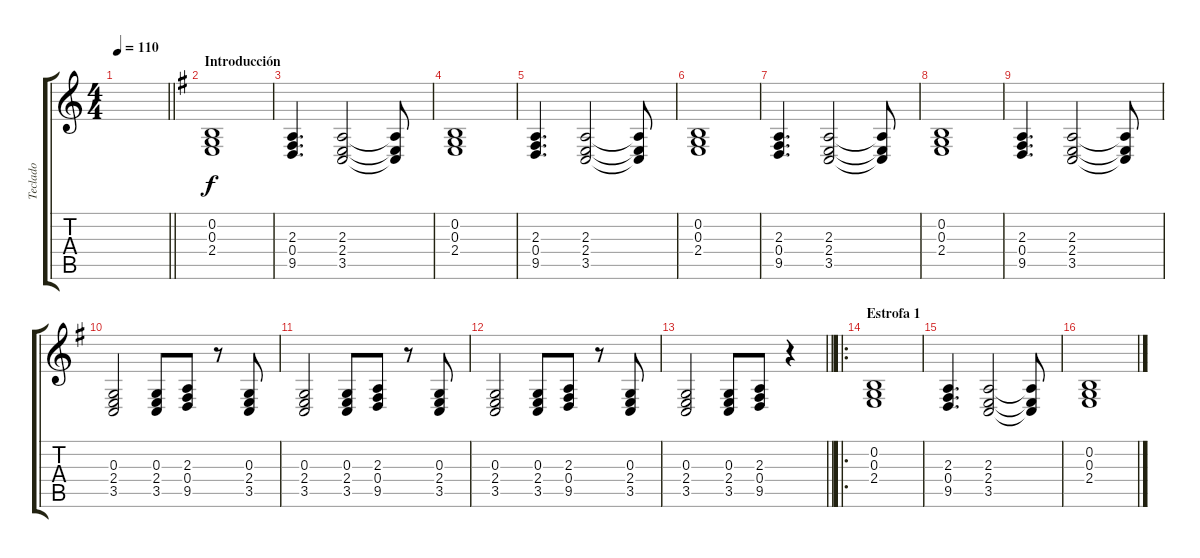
\track ("Teclado" "Teclado") {instrument drawbarorgan}
\staff {score tabs}
\tuning (E4 B3 G3 D3 A2 E2) {hide}
\ts (4 4)
\tempo 110
\clef g2
\barLineRight lightlight
\ks c
|
\section ("" "Introducción")
\ks eminor
(0.2 0.3 2.4).1 |
(2.3 0.4 9.5).4{d} (2.3 2.4 3.5).2 (2.3{t} 2.4{t} 3.5{t}).8 |
(0.2 0.3 2.4).1 |
(2.3 0.4 9.5).4{d} (2.3 2.4 3.5).2 (2.3{t} 2.4{t} 3.5{t}).8 |
(0.2 0.3 2.4).1 |
(2.3 0.4 9.5).4{d} (2.3 2.4 3.5).2 (2.3{t} 2.4{t} 3.5{t}).8 |
(0.2 0.3 2.4).1 |
(2.3 0.4 9.5).4{d} (2.3 2.4 3.5).2 (2.3{t} 2.4{t} 3.5{t}).8 |
(0.3 2.4 3.5).2 (0.3 2.4 3.5).8 (2.3 0.4 9.5).8 r.8 (0.3 2.4 3.5).8 |
(0.3 2.4 3.5).2 (0.3 2.4 3.5).8 (2.3 0.4 9.5).8 r.8 (0.3 2.4 3.5).8 |
(0.3 2.4 3.5).2 (0.3 2.4 3.5).8 (2.3 0.4 9.5).8 r.8 (0.3 2.4 3.5).8 |
\barLineRight lightlight
(0.3 2.4 3.5).2 (0.3 2.4 3.5).8 (2.3 0.4 9.5).8 r.4 |
\ro
\section ("" "Estrofa 1")
(0.2 0.3 2.4).1 |
(2.3 0.4 9.5).4{d} (2.3 2.4 3.5).2 (2.3{t} 2.4{t} 3.5{t}).8 |
(0.2 0.3 2.4).1
